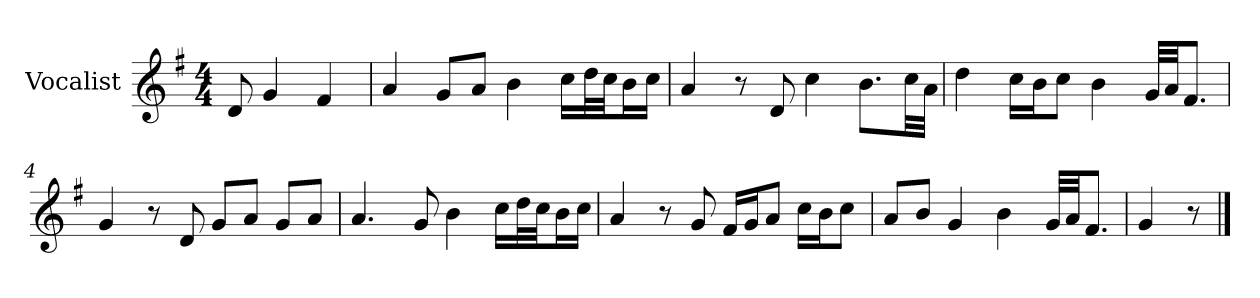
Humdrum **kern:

**kern
*part1
*staff1
*I"Vocalist
*k[f#]
*G:
*M4/4
=
8d
4g
4f#
=1
4a
8gL
8aJ
4b
16ccLL
32ddL
32ccJJ
16bL
16ccJJ
=2
4a
8r
8d
4cc
8.bL
32ccLL
32aJJJ
=3
4dd
16ccLL
16bJ
8ccJ
4b
32gLLL
32aJJ
8.f#J
=4
4g
8r
8d
8gL
8aJ
8gL
8aJ
=5
4.a
8g
4b
16ccLL
32ddL
32ccJJ
16bL
16ccJJ
=6
4a
8r
8g
16f#LL
16gJ
8aJ
16ccLL
16bJ
8ccJ
=7
8aL
8bJ
4g
4b
32gLLL
32aJJ
8.f#J
=8
4g
8r
==
*-
